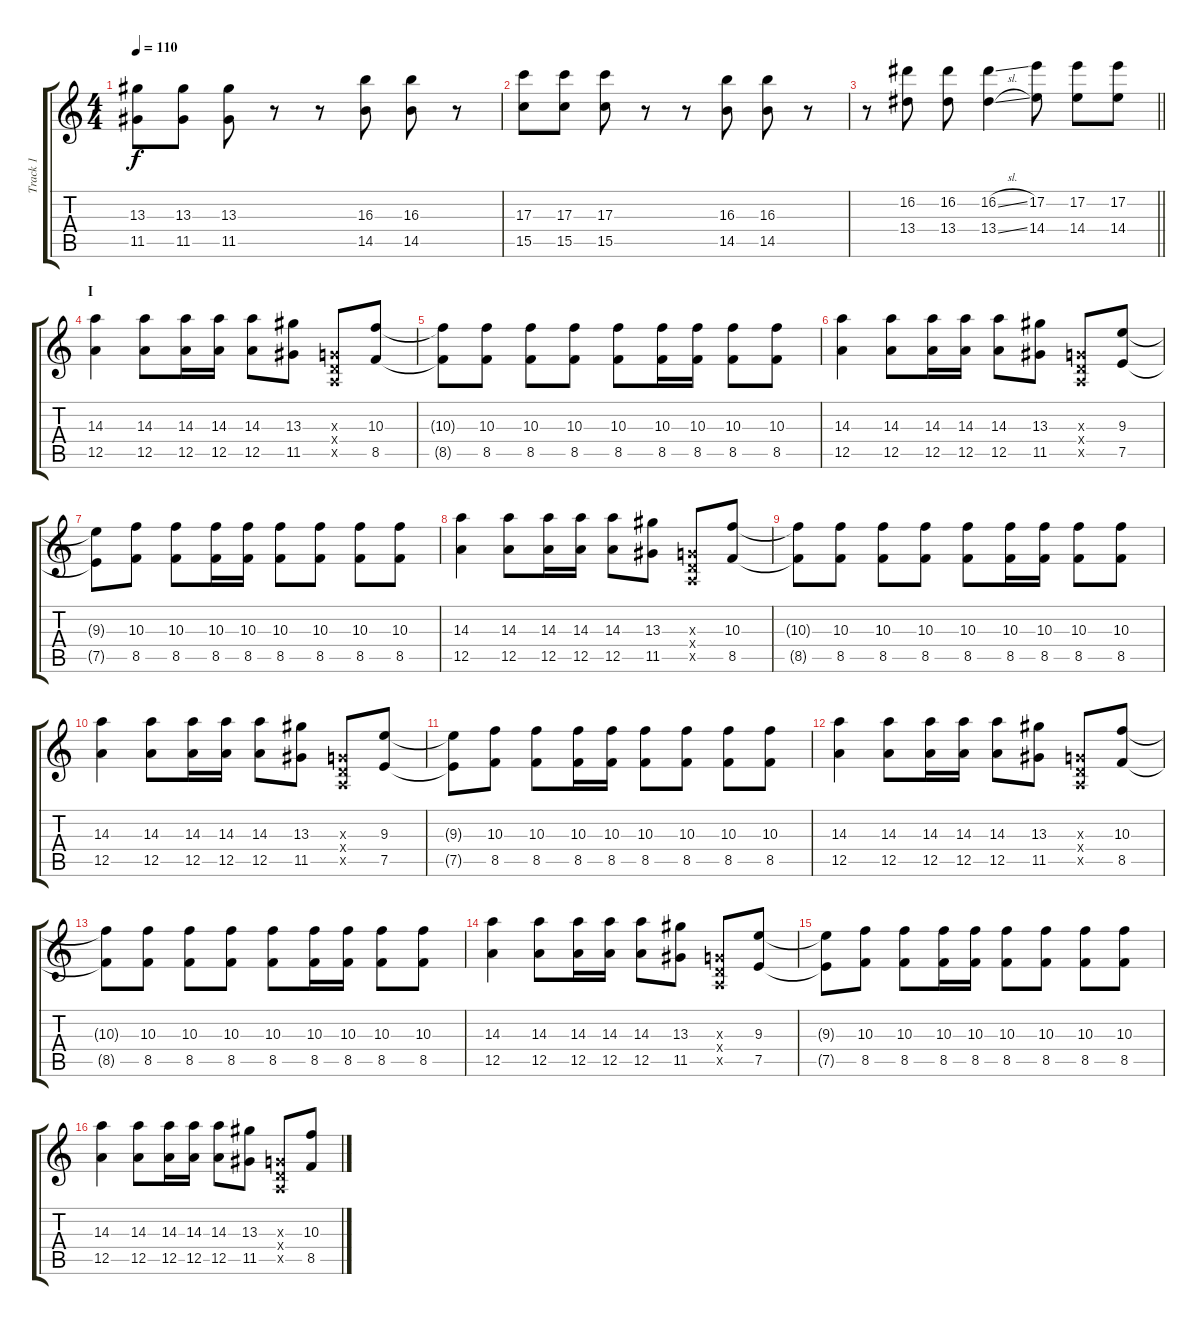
\track ("Track 1" "Track 1") {instrument electricguitarclean}
\staff {score tabs}
\tuning (E4 B3 G3 D3 A2 E2) {hide}
\ts (4 4)
\tempo 110
\clef g2
\ks c
(13.3 11.5).8{dy f} (13.3 11.5).8 (13.3 11.5).8 r.8 r.8 (16.3 14.5).8 (16.3 14.5).8 r.8 |
(17.3 15.5).8 (17.3 15.5).8 (17.3 15.5).8 r.8 r.8 (16.3 14.5).8 (16.3 14.5).8 r.8 |
\barLineRight lightlight
r.8 (16.2 13.4).8 (16.2 13.4).8 (16.2{sl} 13.4{sl}).4 (17.2 14.4).8 (17.2 14.4).8 (17.2 14.4).8 |
\section ("" "I")
(14.3 12.5).4{volume 13} (14.3 12.5).8 (14.3 12.5).16 (14.3 12.5).16 (14.3 12.5).8 (13.3 11.5).8 (0.3{x} 0.4{x} 0.5{x}).8 (10.3 8.5).8 |
(10.3{t} 8.5{t}).8 (10.3 8.5).8 (10.3 8.5).8 (10.3 8.5).8 (10.3 8.5).8 (10.3 8.5).16 (10.3 8.5).16 (10.3 8.5).8 (10.3 8.5).8 |
(14.3 12.5).4 (14.3 12.5).8 (14.3 12.5).16 (14.3 12.5).16 (14.3 12.5).8 (13.3 11.5).8 (0.3{x} 0.4{x} 0.5{x}).8 (9.3 7.5).8 |
(9.3{t} 7.5{t}).8 (10.3 8.5).8 (10.3 8.5).8 (10.3 8.5).16 (10.3 8.5).16 (10.3 8.5).8 (10.3 8.5).8 (10.3 8.5).8 (10.3 8.5).8 |
(14.3 12.5).4{volume 13} (14.3 12.5).8 (14.3 12.5).16 (14.3 12.5).16 (14.3 12.5).8 (13.3 11.5).8 (0.3{x} 0.4{x} 0.5{x}).8 (10.3 8.5).8 |
(10.3{t} 8.5{t}).8 (10.3 8.5).8 (10.3 8.5).8 (10.3 8.5).8 (10.3 8.5).8 (10.3 8.5).16 (10.3 8.5).16 (10.3 8.5).8 (10.3 8.5).8 |
(14.3 12.5).4 (14.3 12.5).8 (14.3 12.5).16 (14.3 12.5).16 (14.3 12.5).8 (13.3 11.5).8 (0.3{x} 0.4{x} 0.5{x}).8 (9.3 7.5).8 |
(9.3{t} 7.5{t}).8 (10.3 8.5).8 (10.3 8.5).8 (10.3 8.5).16 (10.3 8.5).16 (10.3 8.5).8 (10.3 8.5).8 (10.3 8.5).8 (10.3 8.5).8 |
(14.3 12.5).4{volume 13} (14.3 12.5).8 (14.3 12.5).16 (14.3 12.5).16 (14.3 12.5).8 (13.3 11.5).8 (0.3{x} 0.4{x} 0.5{x}).8 (10.3 8.5).8 |
(10.3{t} 8.5{t}).8 (10.3 8.5).8 (10.3 8.5).8 (10.3 8.5).8 (10.3 8.5).8 (10.3 8.5).16 (10.3 8.5).16 (10.3 8.5).8 (10.3 8.5).8 |
(14.3 12.5).4 (14.3 12.5).8 (14.3 12.5).16 (14.3 12.5).16 (14.3 12.5).8 (13.3 11.5).8 (0.3{x} 0.4{x} 0.5{x}).8 (9.3 7.5).8 |
(9.3{t} 7.5{t}).8 (10.3 8.5).8 (10.3 8.5).8 (10.3 8.5).16 (10.3 8.5).16 (10.3 8.5).8 (10.3 8.5).8 (10.3 8.5).8 (10.3 8.5).8 |
(14.3 12.5).4{volume 13} (14.3 12.5).8 (14.3 12.5).16 (14.3 12.5).16 (14.3 12.5).8 (13.3 11.5).8 (0.3{x} 0.4{x} 0.5{x}).8 (10.3 8.5).8
